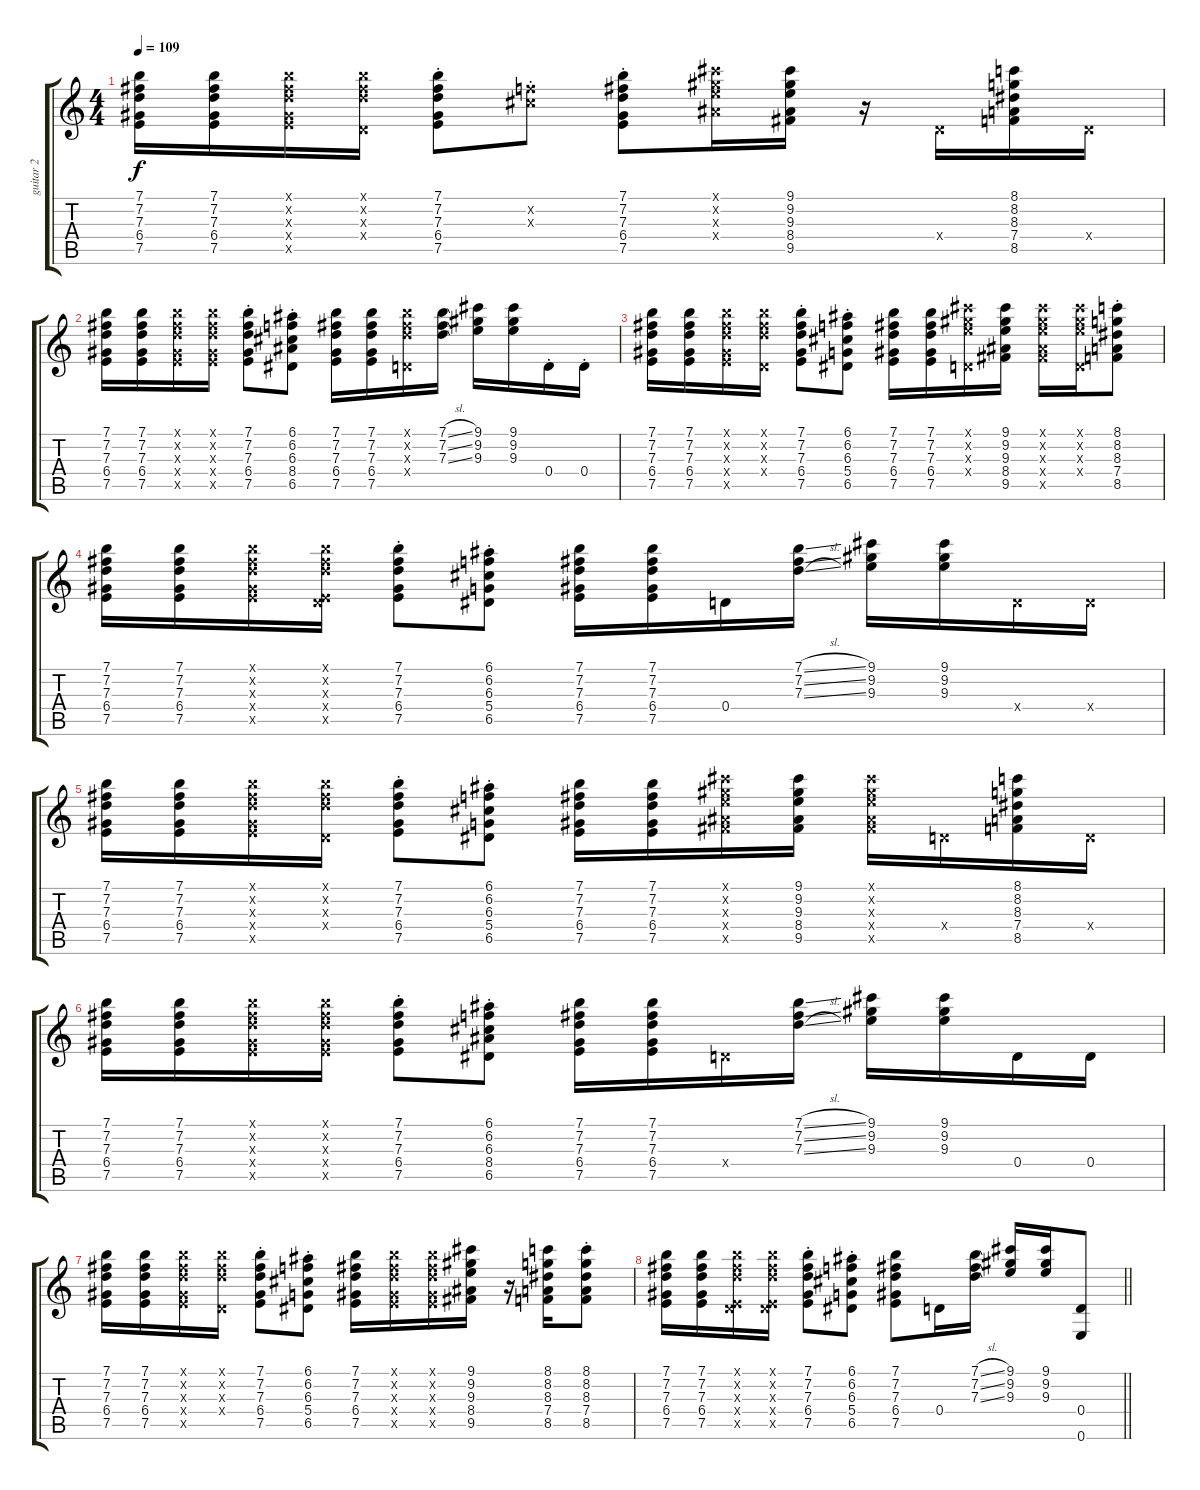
\track ("guitar 2" "guitar 2") {instrument acousticguitarsteel}
\staff {score tabs}
\tuning (E4 B3 G3 D3 A2 E2) {hide}
\ts (4 4)
\tempo 109
\clef g2
\ks c
(7.1 7.2 7.3 6.4 7.5).16{dy f} (7.1 7.2 7.3 6.4 7.5).16 (7.1{x} 7.2{x} 7.3{x} 6.4{x} 7.5{x}).16 (7.1{x} 7.2{x} 7.3{x} 0.4{x}).16 (7.1{st} 7.2{st} 7.3{st} 6.4{st} 7.5{st}).8 (6.2{x} 6.3{st x}).8 (7.1{st} 7.2{st} 7.3{st} 6.4{st} 7.5{st}).8 (9.1{x} 9.2{x} 9.3{x} 8.4{x}).16 (9.1 9.2 9.3 8.4 9.5).16 r.16 0.4{x}.16 (8.1 8.2 8.3 7.4 8.5).16 0.4{x}.16 |
(7.1 7.2 7.3 6.4 7.5).16 (7.1 7.2 7.3 6.4 7.5).16 (7.1{x} 7.2{x} 7.3{x} 6.4{x} 7.5{x}).16 (7.1{x} 7.2{x} 7.3{x} 6.4{x} 7.5{x}).16 (7.1{st} 7.2{st} 7.3{st} 6.4{st} 7.5{st}).8 (6.1{st} 6.2{st} 6.3{st} 8.4{st} 6.5{st}).8 (7.1 7.2 7.3 6.4 7.5).16 (7.1 7.2 7.3 6.4 7.5).16 (7.1{x} 7.2{x} 7.3{x} 0.4{x}).16 (7.1{sl} 7.2{sl} 7.3{sl}).16 (9.1 9.2 9.3).16 (9.1 9.2 9.3).16 0.4{st}.16 0.4{st}.16 |
(7.1 7.2 7.3 6.4 7.5).16 (7.1 7.2 7.3 6.4 7.5).16 (7.1{x} 7.2{x} 7.3{x} 6.4{x} 7.5{x}).16 (7.1{x} 7.2{x} 7.3{x} 0.4{x}).16 (7.1{st} 7.2{st} 7.3{st} 6.4{st} 7.5{st}).8 (6.1{st} 6.2{st} 6.3{st} 5.4{st} 6.5{st}).8 (7.1 7.2 7.3 6.4 7.5).16 (7.1 7.2 7.3 6.4 7.5).16 (9.1{x} 9.2{x} 9.3{x} 0.4{x}).16 (9.1 9.2 9.3 8.4 9.5).16 (9.1{x} 9.2{x} 9.3{x} 8.4{x} 9.5{x}).16 (9.1{x} 9.2{x} 9.3{x} 0.4{x}).16 (8.1{st} 8.2{st} 8.3{st} 7.4{st} 8.5{st}).8 |
(7.1 7.2 7.3 6.4 7.5).16 (7.1 7.2 7.3 6.4 7.5).16 (7.1{x} 7.2{x} 7.3{x} 6.4{x} 7.5{x}).16 (7.1{x} 7.2{x} 7.3{x} 0.4{x} 7.5{x}).16 (7.1{st} 7.2{st} 7.3{st} 6.4{st} 7.5{st}).8 (6.1{st} 6.2{st} 6.3{st} 5.4{st} 6.5{st}).8 (7.1 7.2 7.3 6.4 7.5).16 (7.1 7.2 7.3 6.4 7.5).16 0.4.16 (7.1{sl} 7.2{sl} 7.3{sl}).16 (9.1 9.2 9.3).16 (9.1 9.2 9.3).16 0.4{x}.16 0.4{x}.16 |
(7.1 7.2 7.3 6.4 7.5).16 (7.1 7.2 7.3 6.4 7.5).16 (7.1{x} 7.2{x} 7.3{x} 6.4{x} 7.5{x}).16 (7.1{x} 7.2{x} 7.3{x} 0.4{x}).16 (7.1{st} 7.2{st} 7.3{st} 6.4{st} 7.5{st}).8 (6.1{st} 6.2{st} 6.3{st} 5.4{st} 6.5{st}).8 (7.1 7.2 7.3 6.4 7.5).16 (7.1 7.2 7.3 6.4 7.5).16 (9.1{x} 9.2{x} 9.3{x} 8.4{x} 9.5{x}).16 (9.1 9.2 9.3 8.4 9.5).16 (9.1{x} 9.2{x} 9.3{x} 8.4{x} 9.5{x}).16 0.4{x}.16 (8.1 8.2 8.3 7.4 8.5).16 0.4{x}.16 |
(7.1 7.2 7.3 6.4 7.5).16 (7.1 7.2 7.3 6.4 7.5).16 (7.1{x} 7.2{x} 7.3{x} 6.4{x} 7.5{x}).16 (7.1{x} 7.2{x} 7.3{x} 6.4{x} 7.5{x}).16 (7.1{st} 7.2{st} 7.3{st} 6.4{st} 7.5{st}).8 (6.1{st} 6.2{st} 6.3{st} 8.4{st} 6.5{st}).8 (7.1 7.2 7.3 6.4 7.5).16 (7.1 7.2 7.3 6.4 7.5).16 0.4{x}.16 (7.1{sl} 7.2{sl} 7.3{sl}).16 (9.1 9.2 9.3).16 (9.1 9.2 9.3).16 0.4.16 0.4.16 |
(7.1 7.2 7.3 6.4 7.5).16 (7.1 7.2 7.3 6.4 7.5).16 (7.1{x} 7.2{x} 7.3{x} 6.4{x} 7.5{x}).16 (7.1{x} 7.2{x} 7.3{x} 0.4{x}).16 (7.1{st} 7.2{st} 7.3{st} 6.4{st} 7.5{st}).8 (6.1{st} 6.2{st} 6.3{st} 5.4{st} 6.5{st}).8 (7.1 7.2 7.3 6.4 7.5).16 (7.1{x} 7.2{x} 7.3{x} 6.4{x} 7.5{x}).16 (7.1{x} 7.2{x} 7.3{x} 6.4{x} 7.5{x}).16 (9.1 9.2 9.3 8.4 9.5).16 r.16 (8.1 8.2 8.3 7.4 8.5).16 (8.1{st} 8.2{st} 8.3{st} 7.4{st} 8.5).8 |
\barLineRight lightlight
(7.1 7.2 7.3 6.4 7.5).16 (7.1 7.2 7.3 6.4 7.5).16 (7.1{x} 7.2{x} 7.3{x} 0.4{x} 7.5{x}).16 (7.1{x} 7.2{x} 7.3{x} 0.4{x} 7.5{x}).16 (7.1{st} 7.2{st} 7.3{st} 6.4{st} 7.5{st}).8 (6.1{st} 6.2{st} 6.3{st} 5.4{st} 6.5{st}).8 (7.1 7.2 7.3 6.4 7.5).8 0.4.16 (7.1{sl} 7.2{sl} 7.3{sl}).16 (9.1 9.2 9.3).16 (9.1 9.2 9.3).16 (0.4 0.6).8
